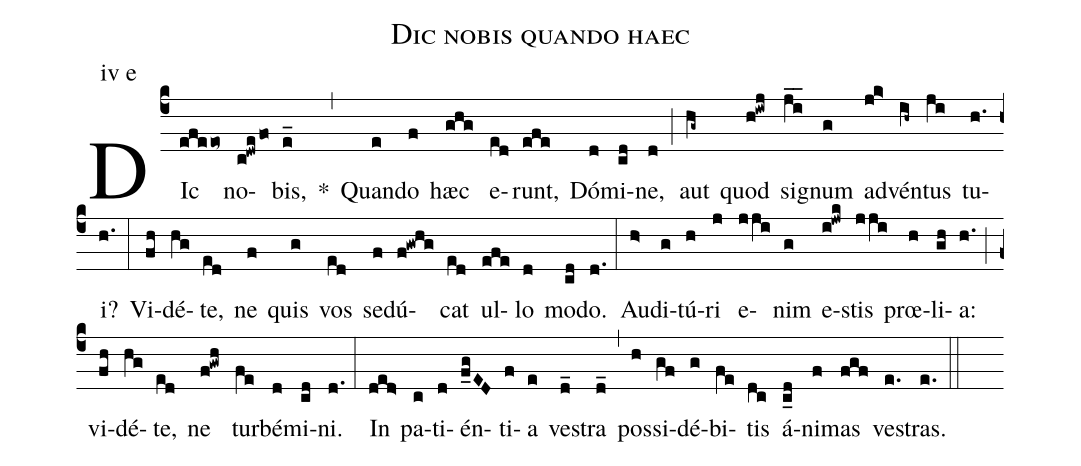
name: Dic nobis quando haec;
annotation: iv e;
mode: 4;
%%
(c4)
DIc(efeeo~) no(c!dwe/fo)bis,(e_) *(,)
Quan(e)do(f) hæc(ghg) e(ed)runt,(efe) Dó(d)mi(cd)ne,(d) (;)
aut(hg~) quod(h!iwj) si(j_i_)gnum(g) ad(jk>)vén(ih~)tus(ji) tu(h.)i?(h.) -(:)
Vi(fh)dé(hg)te,(ed) ne(f) quis(g) vos(ed) se(f)dú(f!gwhg)cat(ed) ul(efe)lo(d) mo(cd)do.(d.) (:)
Au(h>)di(g)tú(h)ri(j) e(jji)nim(g) e(i!jwk)stis(jji) prœ(h)li(gh)a:(h.) (;)
vi(fh)dé(hg)te,(ed) ne(f!gwh) tur(fe)bé(d)mi(cd)ni.(d.) (:)
In(ded>) pa(c)ti(d)én(f_gED)ti(f)a(e) ve(d_)stra(d_) (,)
pos(h)si(gf)dé(g)bi(fe)tis(dc) á(c_d)ni(f)mas(fgf) ve(e.)stras.(e.) (::)
